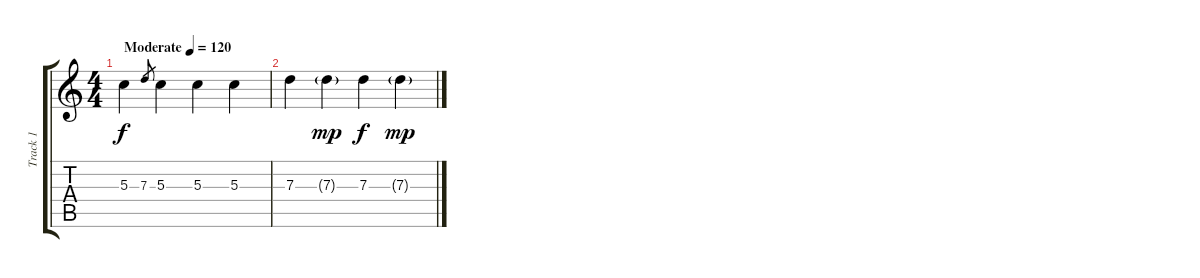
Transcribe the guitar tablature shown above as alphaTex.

\track ("Track 1" "Track 1") {instrument acousticguitarsteel}
\staff {score tabs}
\tuning (E4 B3 G3 D3 A2 E2) {hide}
\ts (4 4)
\tempo (120 "Moderate")
\clef g2
\ks c
5.3.4{dy f instrument acousticguitarsteel} 7.3.8{gr} 5.3.4 5.3.4 5.3.4 |
7.3.4 7.3{g}.4{dy mp} 7.3.4{dy f} 7.3{g}.4{dy mp}
